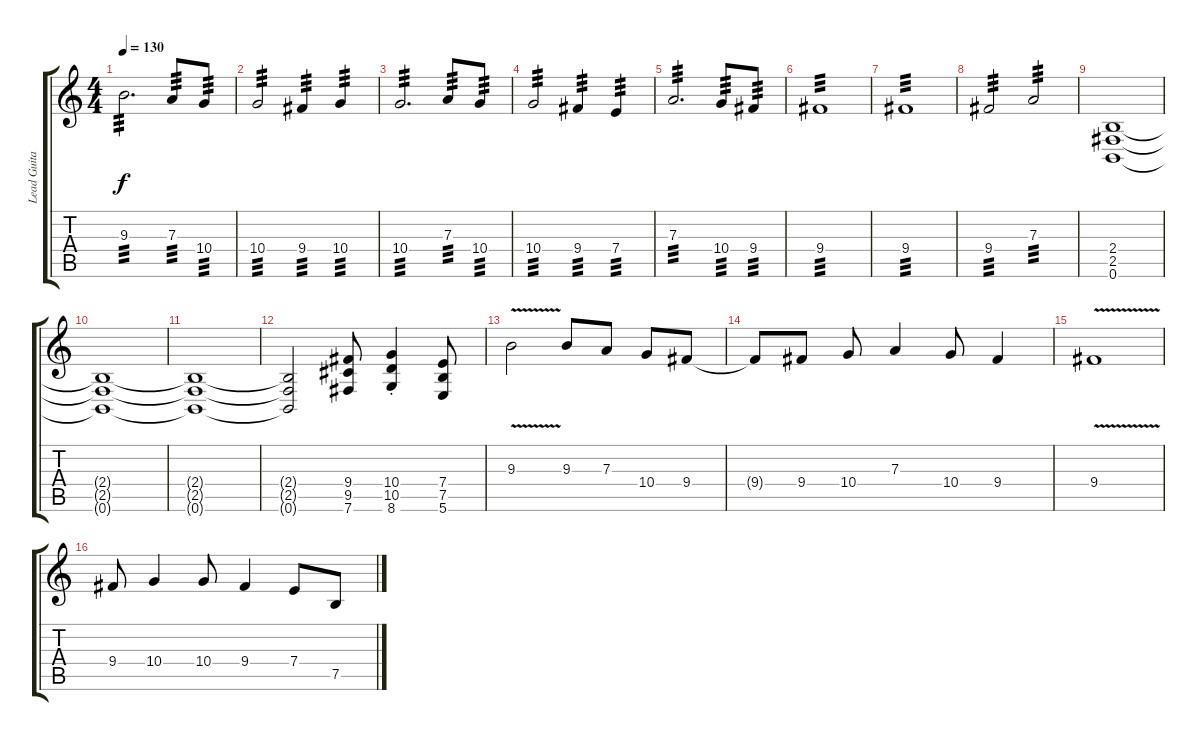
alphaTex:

\track ("Lead Guitar - Olavi Mikkonen" "Lead Guita") {instrument distortionguitar}
\staff {score tabs}
\tuning (B3 Gb3 D3 A2 E2 B1) {hide}
\ts (4 4)
\tempo 130
\clef g2
\ks c
9.3.2{d tp 3 dy f} 7.3.8{tp 3} 10.4.8{tp 3} |
10.4.2{tp 3} 9.4.4{tp 3} 10.4.4{tp 3} |
10.4.2{d tp 3} 7.3.8{tp 3} 10.4.8{tp 3} |
10.4.2{tp 3} 9.4.4{tp 3} 7.4.4{tp 3} |
7.3.2{d tp 3} 10.4.8{tp 3} 9.4.8{tp 3} |
9.4.1{tp 3} |
9.4.1{tp 3} |
9.4.2{tp 3} 7.3.2{tp 3} |
(2.4 2.5 0.6).1 |
(2.4{t} 2.5{t} 0.6{t}).1 |
(2.4{t} 2.5{t} 0.6{t}).1 |
(2.4{t} 2.5{t} 0.6{t}).2 (9.4 9.5 7.6).8 (10.4{st} 10.5{st} 8.6{st}).4 (7.4 7.5 5.6).8 |
9.3{v}.2 9.3.8 7.3.8 10.4.8 9.4.8 |
9.4{t}.8 9.4.8 10.4.8 7.3.4 10.4.8 9.4.4 |
9.4{v}.1 |
9.4.8 10.4.4 10.4.8 9.4.4 7.4.8 7.5.8
